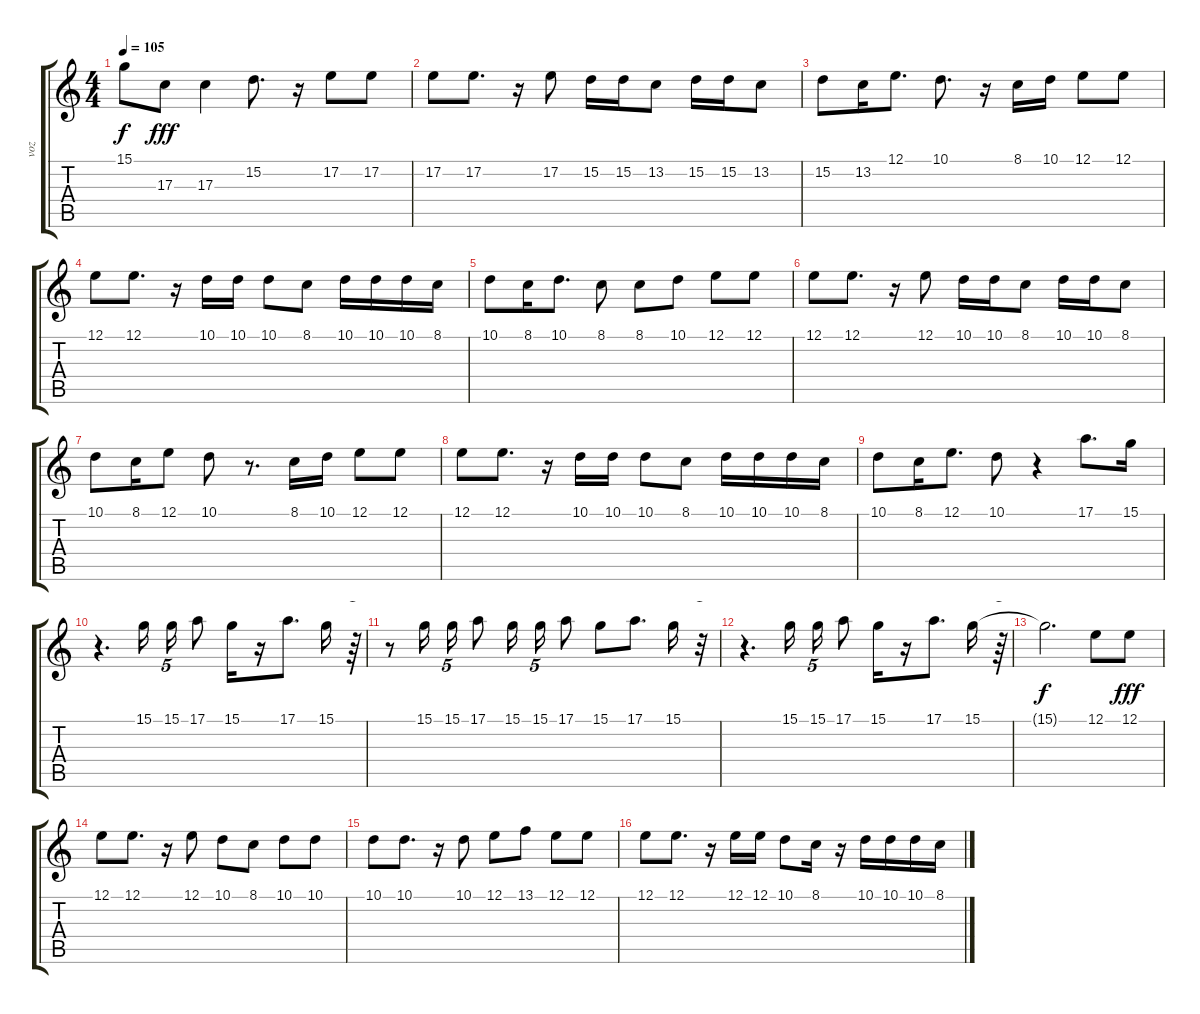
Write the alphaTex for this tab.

\track ("voz" "voz") {instrument violin}
\staff {score tabs}
\tuning (E4 B3 G3 D3 A2 E2) {hide}
\ts (4 4)
\tempo 105
\clef g2
\ks c
15.1{t}.8{dy f} 17.3.8{dy fff} 17.3.4 15.2.8{d} r.16 17.2.8 17.2.8 |
17.2.8 17.2.8{d} r.16 17.2.8 15.2.16 15.2.16 13.2.8 15.2.16 15.2.16 13.2.8 |
15.2.8 13.2.16 12.1.8{d} 10.1.8{d} r.16 8.1.16 10.1.16 12.1.8 12.1.8 |
12.1.8 12.1.8{d} r.16 10.1.16 10.1.16 10.1.8 8.1.8 10.1.16 10.1.16 10.1.16 8.1.16 |
10.1.8 8.1.16 10.1.8{d} 8.1.8 8.1.8 10.1.8 12.1.8 12.1.8 |
12.1.8 12.1.8{d} r.16 12.1.8 10.1.16 10.1.16 8.1.8 10.1.16 10.1.16 8.1.8 |
10.1.8 8.1.16 12.1.8 10.1.8 r.8{d} 8.1.16 10.1.16 12.1.8 12.1.8 |
12.1.8 12.1.8{d} r.16 10.1.16 10.1.16 10.1.8 8.1.8 10.1.16 10.1.16 10.1.16 8.1.16 |
10.1.8 8.1.16 12.1.8{d} 10.1.8 r.4 17.1.8{d} 15.1.16 |
r.4{d} 15.1.16{beam splitsecondary} 15.1.16{tu (5 4)} 17.1.8 15.1.16 r.16 17.1.8{d} 15.1.16 r.64{tu (5 4)} |
r.8 15.1.16{beam splitsecondary} 15.1.16{tu (5 4)} 17.1.8 15.1.16{beam splitsecondary} 15.1.16{tu (5 4)} 17.1.8 15.1.8 17.1.8{d} 15.1.16 r.32{tu (5 4)} |
r.4{d} 15.1.16{beam splitsecondary} 15.1.16{tu (5 4)} 17.1.8 15.1.16 r.16 17.1.8{d} 15.1.16 r.64{tu (5 4)} |
15.1{t}.2{d dy f} 12.1.8 12.1.8{dy fff} |
12.1.8 12.1.8{d} r.16 12.1.8 10.1.8 8.1.8 10.1.8 10.1.8 |
10.1.8 10.1.8{d} r.16 10.1.8 12.1.8 13.1.8 12.1.8 12.1.8 |
12.1.8 12.1.8{d} r.16 12.1.16 12.1.16 10.1.8 8.1.16 r.16 10.1.16 10.1.16 10.1.16 8.1.16
